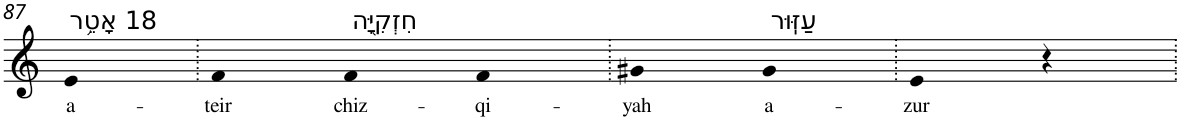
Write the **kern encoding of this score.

**kern	**text
*part1	*part1
*staff1	*staff1
*I"Piano	*
*I'Pno	*
!!LO:PB:g=z
*clefG2	*
*k[]	*
=87	=87
!LO:TX:a:t=18 אָטֵ֥ר	!
!	!LO:LY:b
4e	a-
=88.	=88.
!	!LO:LY:b
4f	-teir
!LO:TX:a:t=חִזְקִיָּ֖ה	!
!	!LO:LY:b
4f	chiz-
!	!LO:LY:b
4f	-qi-
=89.	=89.
!	!LO:LY:b
4g#X	-yah
!LO:TX:a:t=עַזּֽוּר	!
!	!LO:LY:b
4g#	a-
=90.	=90.
!	!LO:LY:b
4e	-zur
4r	.
=.	=.
*-	*-
